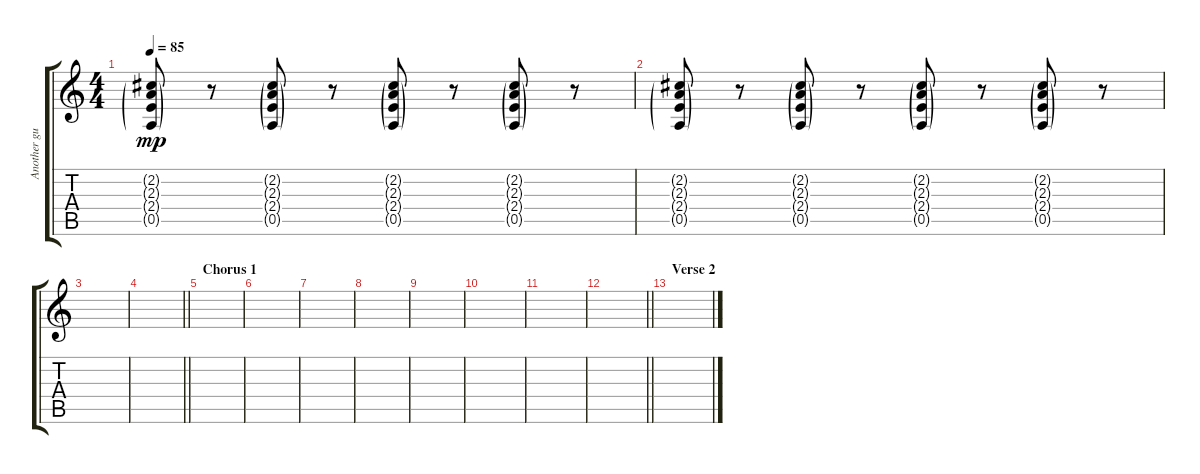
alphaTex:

\track ("Another guitar" "Another gu") {instrument electricguitarclean}
\staff {score tabs}
\tuning (E4 B3 G3 D3 A2 D2) {hide}
\ts (4 4)
\tempo 85
\clef g2
\ks c
(2.2{g} 2.3{g} 2.4{g} 0.5{g}).8{dy mp} r.8 (2.2{g} 2.3{g} 2.4{g} 0.5{g}).8 r.8 (2.2{g} 2.3{g} 2.4{g} 0.5{g}).8 r.8 (2.2{g} 2.3{g} 2.4{g} 0.5{g}).8 r.8 |
(2.2{g} 2.3{g} 2.4{g} 0.5{g}).8 r.8 (2.2{g} 2.3{g} 2.4{g} 0.5{g}).8 r.8 (2.2{g} 2.3{g} 2.4{g} 0.5{g}).8 r.8 (2.2{g} 2.3{g} 2.4{g} 0.5{g}).8 r.8 |
|
\barLineRight lightlight
|
\section ("" "Chorus 1")
|
|
|
|
|
|
|
\barLineRight lightlight
|
\section ("" "Verse 2")
